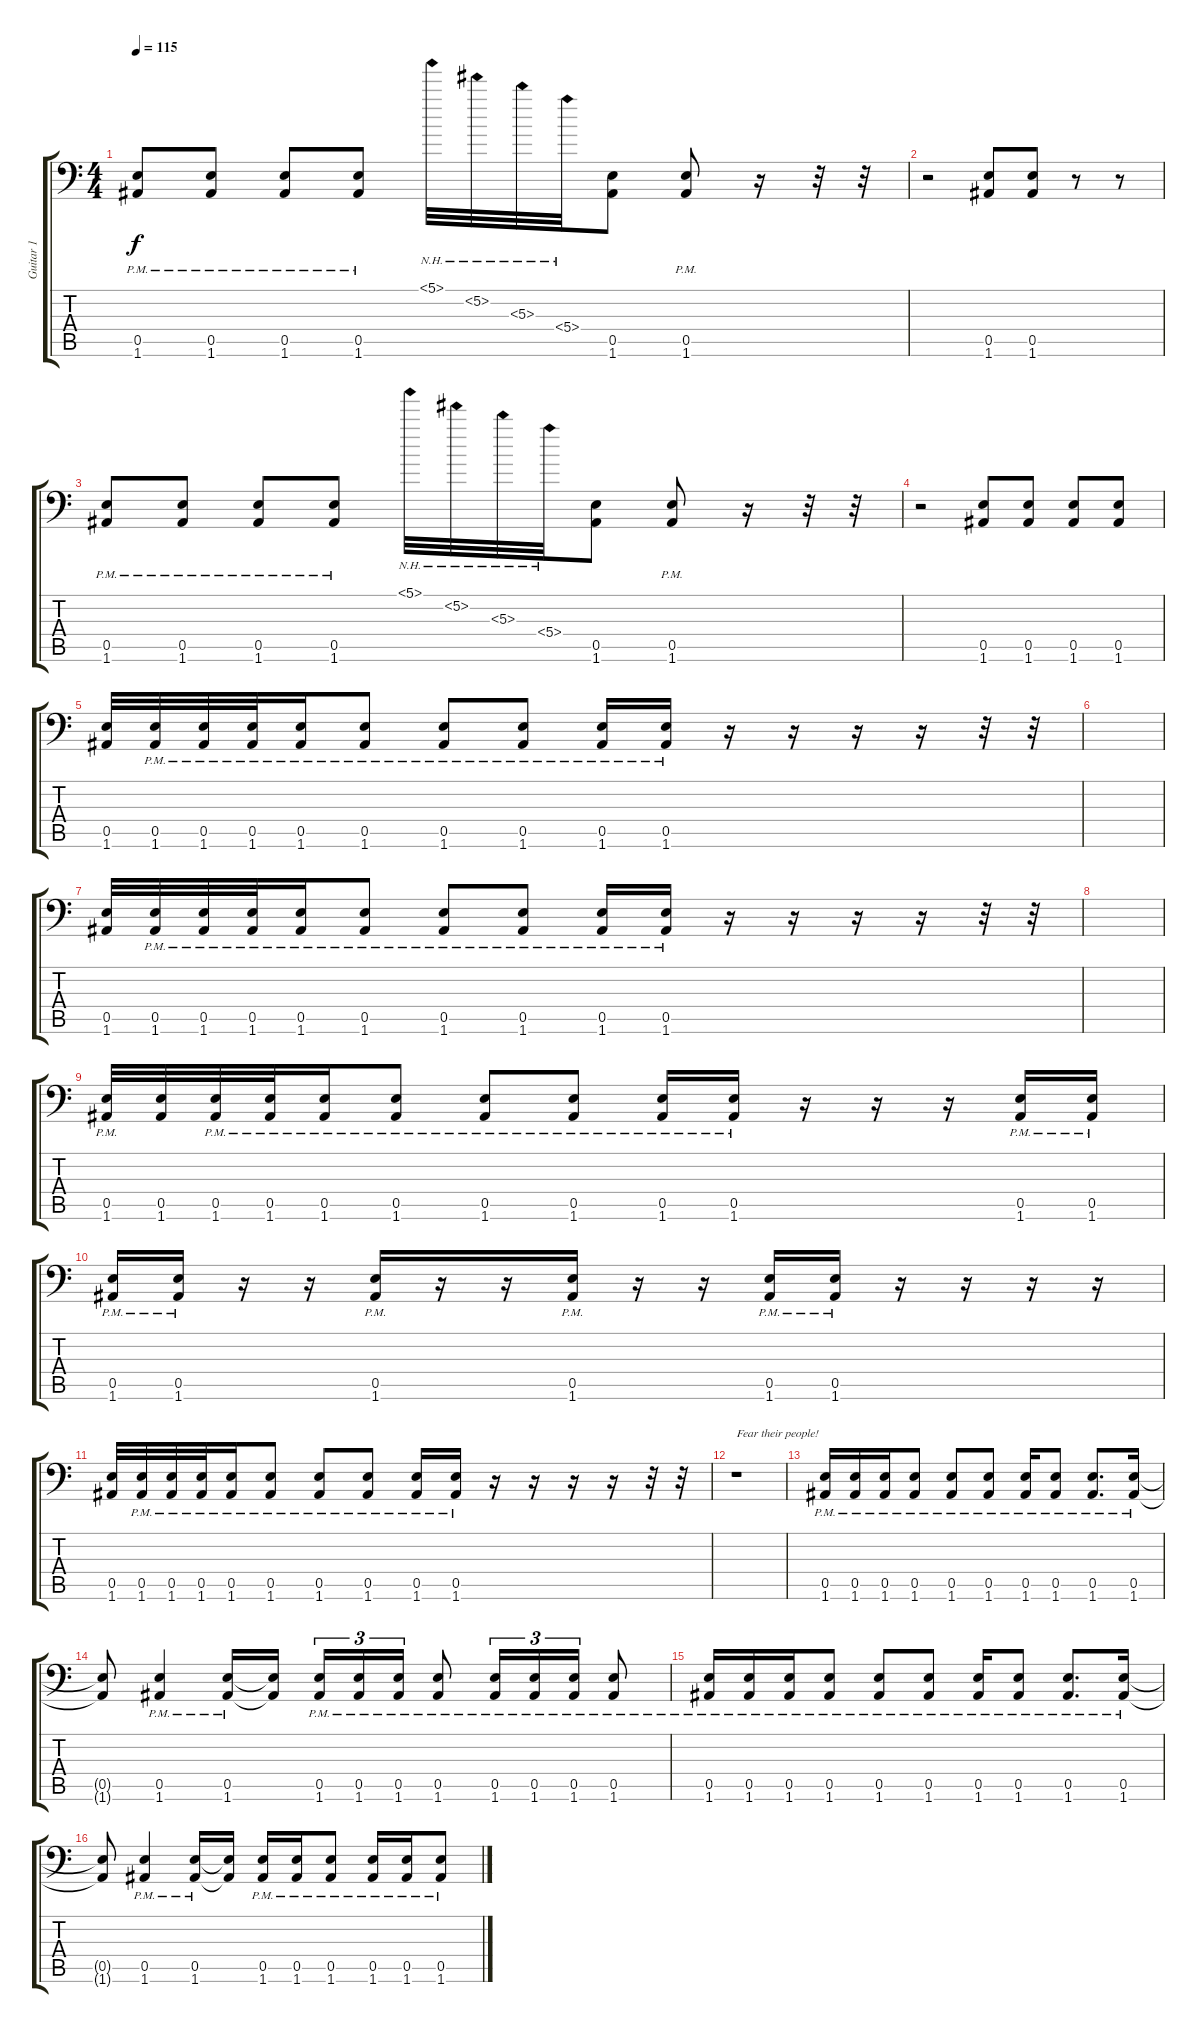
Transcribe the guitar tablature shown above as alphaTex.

\track ("Guitar 1" "Guitar 1") {instrument distortionguitar}
\staff {score tabs}
\tuning (B3 Gb3 D3 A2 E2 A1) {hide}
\ts (4 4)
\tempo 115
\clef f4
\ks c
(0.5{pm} 1.6{pm}).8{dy f} (0.5{pm} 1.6{pm}).8 (0.5{pm} 1.6{pm}).8 (0.5{pm} 1.6{pm}).8 5.1{nh}.32 5.2{nh}.32 5.3{nh}.32 5.4{nh}.32 (0.5 1.6).8 (0.5{pm} 1.6{pm}).8 r.16 r.32 r.32 |
r.2 (0.5 1.6).8 (0.5 1.6).8 r.8 r.8 |
(0.5{pm} 1.6{pm}).8 (0.5{pm} 1.6{pm}).8 (0.5{pm} 1.6{pm}).8 (0.5{pm} 1.6{pm}).8 5.1{nh}.32 5.2{nh}.32 5.3{nh}.32 5.4{nh}.32 (0.5 1.6).8 (0.5{pm} 1.6{pm}).8 r.16 r.32 r.32 |
r.2 (0.5 1.6).8 (0.5 1.6).8 (0.5 1.6).8 (0.5 1.6).8 |
(0.5 1.6).32 (0.5{pm} 1.6{pm}).32 (0.5{pm} 1.6{pm}).32 (0.5{pm} 1.6{pm}).32 (0.5{pm} 1.6{pm}).16 (0.5{pm} 1.6{pm}).8 (0.5{pm} 1.6{pm}).8 (0.5{pm} 1.6{pm}).8 (0.5{pm} 1.6{pm}).16 (0.5{pm} 1.6{pm}).16 r.16 r.16 r.16 r.16 r.32 r.32 |
|
(0.5 1.6).32 (0.5{pm} 1.6{pm}).32 (0.5{pm} 1.6{pm}).32 (0.5{pm} 1.6{pm}).32 (0.5{pm} 1.6{pm}).16 (0.5{pm} 1.6{pm}).8 (0.5{pm} 1.6{pm}).8 (0.5{pm} 1.6{pm}).8 (0.5{pm} 1.6{pm}).16 (0.5{pm} 1.6{pm}).16 r.16 r.16 r.16 r.16 r.32 r.32 |
|
(0.5{pm} 1.6{pm}).32 (0.5 1.6).32 (0.5{pm} 1.6{pm}).32 (0.5{pm} 1.6{pm}).32 (0.5{pm} 1.6{pm}).16 (0.5{pm} 1.6{pm}).8 (0.5{pm} 1.6{pm}).8 (0.5{pm} 1.6{pm}).8 (0.5{pm} 1.6{pm}).16 (0.5{pm} 1.6{pm}).16 r.16 r.16 r.16 (0.5{pm} 1.6{pm}).16 (0.5{pm} 1.6{pm}).16 |
(0.5{pm} 1.6{pm}).16 (0.5{pm} 1.6{pm}).16 r.16 r.16 (0.5{pm} 1.6{pm}).16 r.16 r.16 (0.5{pm} 1.6{pm}).16 r.16 r.16 (0.5{pm} 1.6{pm}).16 (0.5{pm} 1.6{pm}).16 r.16 r.16 r.16 r.16 |
(0.5 1.6).32 (0.5{pm} 1.6{pm}).32 (0.5{pm} 1.6{pm}).32 (0.5{pm} 1.6{pm}).32 (0.5{pm} 1.6{pm}).16 (0.5{pm} 1.6{pm}).8 (0.5{pm} 1.6{pm}).8 (0.5{pm} 1.6{pm}).8 (0.5{pm} 1.6{pm}).16 (0.5{pm} 1.6{pm}).16 r.16 r.16 r.16 r.16 r.32 r.32 |
r.1{txt "Fear their people!"} |
(0.5{pm} 1.6{pm}).16 (0.5{pm} 1.6{pm}).16 (0.5{pm} 1.6{pm}).16 (0.5{pm} 1.6{pm}).8 (0.5{pm} 1.6{pm}).8 (0.5{pm} 1.6{pm}).8 (0.5{pm} 1.6{pm}).16 (0.5{pm} 1.6{pm}).8 (0.5{pm} 1.6{pm}).8{d} (0.5{pm} 1.6{pm}).16 |
(0.5{t} 1.6{t}).8 (0.5{pm} 1.6{pm}).4 (0.5{pm} 1.6{pm}).16 (0.5{t} 1.6{t}).16 (0.5{pm} 1.6{pm}).16{tu (3 2)} (0.5{pm} 1.6{pm}).16{tu (3 2)} (0.5{pm} 1.6{pm}).16{tu (3 2)} (0.5{pm} 1.6{pm}).8 (0.5{pm} 1.6{pm}).16{tu (3 2)} (0.5{pm} 1.6{pm}).16{tu (3 2)} (0.5{pm} 1.6{pm}).16{tu (3 2)} (0.5{pm} 1.6{pm}).8 |
(0.5{pm} 1.6{pm}).16 (0.5{pm} 1.6{pm}).16 (0.5{pm} 1.6{pm}).16 (0.5{pm} 1.6{pm}).8 (0.5{pm} 1.6{pm}).8 (0.5{pm} 1.6{pm}).8 (0.5{pm} 1.6{pm}).16 (0.5{pm} 1.6{pm}).8 (0.5{pm} 1.6{pm}).8{d} (0.5{pm} 1.6{pm}).16 |
(0.5{t} 1.6{t}).8 (0.5{pm} 1.6{pm}).4 (0.5{pm} 1.6{pm}).16 (0.5{t} 1.6{t}).16 (0.5{pm} 1.6{pm}).16 (0.5{pm} 1.6{pm}).16 (0.5{pm} 1.6{pm}).8 (0.5{pm} 1.6{pm}).16 (0.5{pm} 1.6{pm}).16 (0.5{pm} 1.6{pm}).8
